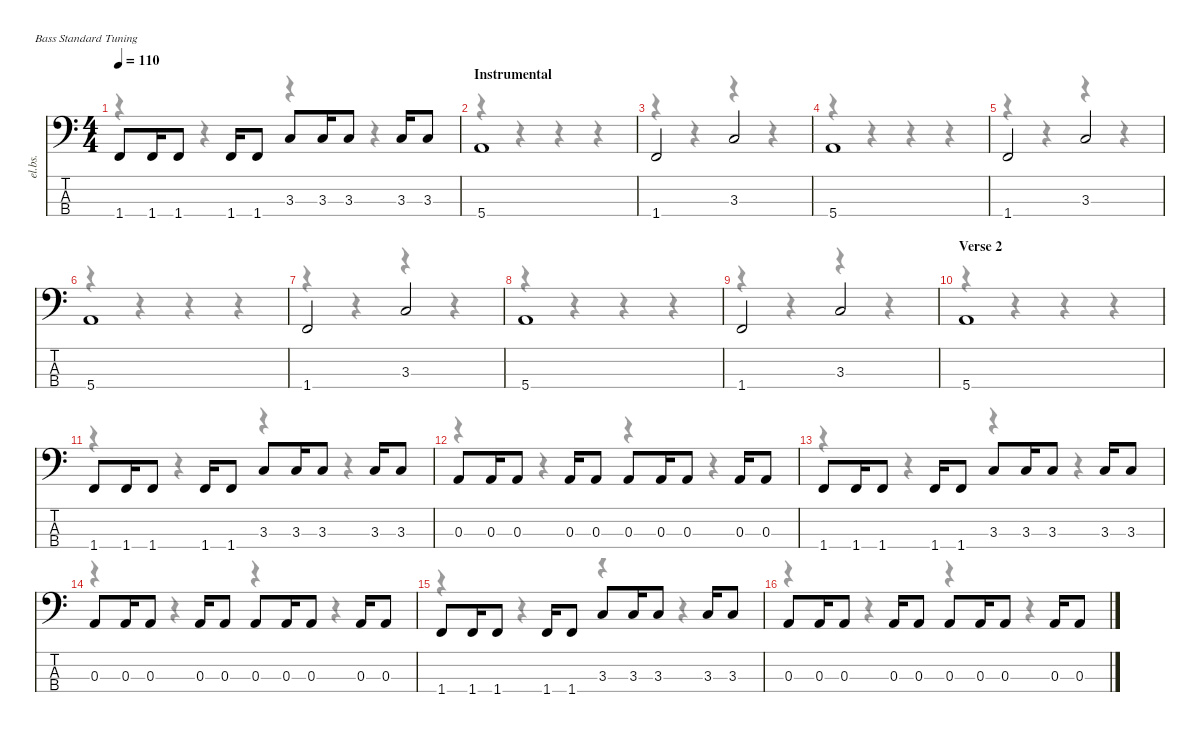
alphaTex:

\defaultSystemsLayout 4
\hideDynamics
\bracketExtendMode nobrackets
\otherSystemsTrackNameOrientation horizontal
\track ("Bass" "el.bs.") {instrument electricbasspick}
\staff {score tabs}
\tuning (G2 D2 A1 E1)
\voice
\ts (4 4)
\tempo 110
\clef f4
\ks c
1.4.8{dy f} 1.4.16 1.4.8 1.4.16 1.4.8 3.3.8 3.3.16 3.3.8 3.3.16 3.3.8 |
\section ("" "Instrumental")
5.4.1 |
1.4.2 3.3.2 |
5.4.1 |
1.4.2 3.3.2 |
5.4.1 |
1.4.2 3.3.2 |
5.4.1 |
1.4.2 3.3.2 |
\section ("" "Verse 2")
5.4.1 |
1.4.8 1.4.16 1.4.8 1.4.16 1.4.8 3.3.8 3.3.16 3.3.8 3.3.16 3.3.8 |
0.3.8 0.3.16 0.3.8 0.3.16 0.3.8 0.3.8 0.3.16 0.3.8 0.3.16 0.3.8 |
1.4.8 1.4.16 1.4.8 1.4.16 1.4.8 3.3.8 3.3.16 3.3.8 3.3.16 3.3.8 |
0.3.8 0.3.16 0.3.8 0.3.16 0.3.8 0.3.8 0.3.16 0.3.8 0.3.16 0.3.8 |
1.4.8 1.4.16 1.4.8 1.4.16 1.4.8 3.3.8 3.3.16 3.3.8 3.3.16 3.3.8 |
0.3.8 0.3.16 0.3.8 0.3.16 0.3.8 0.3.8 0.3.16 0.3.8 0.3.16 0.3.8
\voice
\clef f4
\ottava regular
\simile none
\ks c
r.4{dy mf} r.4 r.4 r.4 |
r.4 r.4 r.4 r.4 |
r.4 r.4 r.4 r.4 |
r.4 r.4 r.4 r.4 |
r.4 r.4 r.4 r.4 |
r.4 r.4 r.4 r.4 |
r.4 r.4 r.4 r.4 |
r.4 r.4 r.4 r.4 |
r.4 r.4 r.4 r.4 |
r.4 r.4 r.4 r.4 |
r.4 r.4 r.4 r.4 |
r.4 r.4 r.4 r.4 |
r.4 r.4 r.4 r.4 |
r.4 r.4 r.4 r.4 |
r.4 r.4 r.4 r.4 |
r.4 r.4 r.4 r.4
